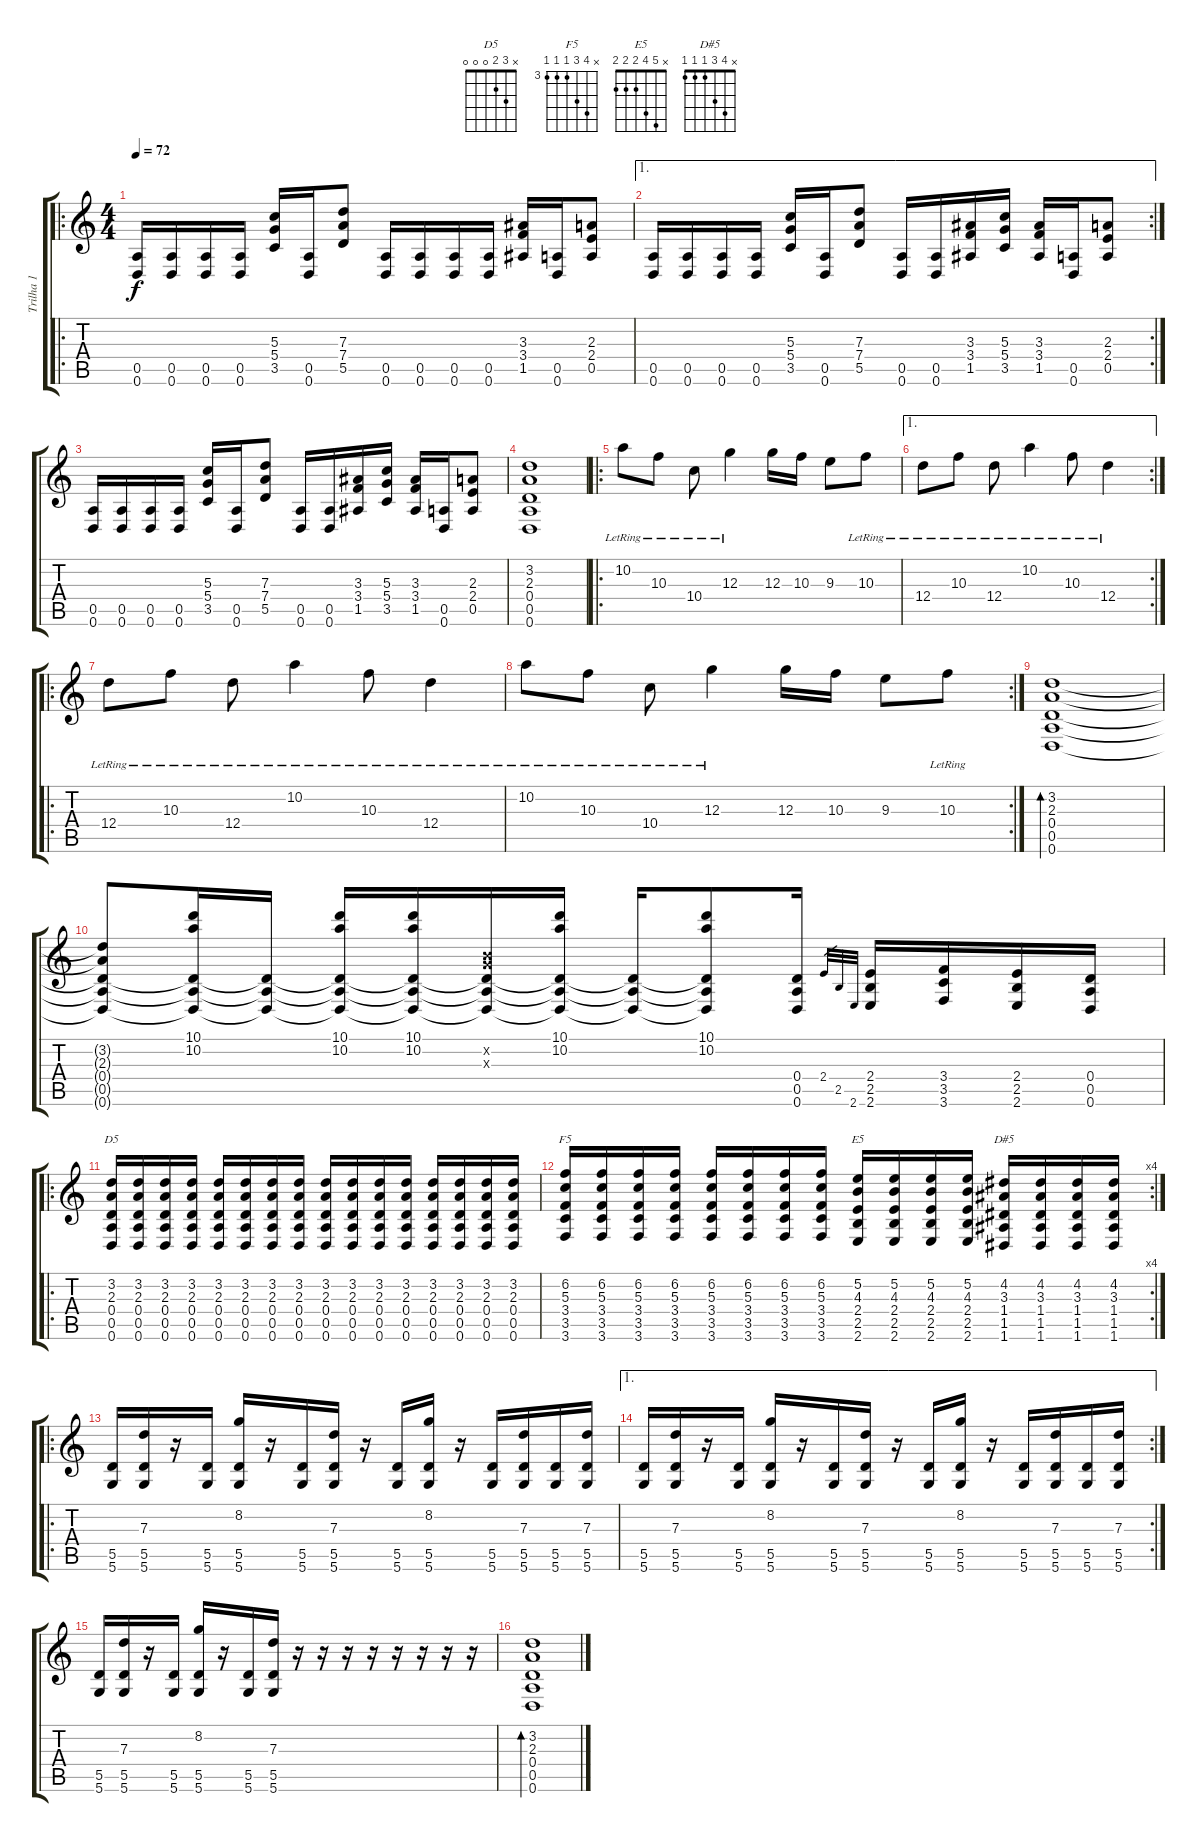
\track ("Trilha 1" "Trilha 1") {instrument distortionguitar}
\staff {score tabs}
\tuning (E4 B3 G3 D3 A2 D2) {hide}
\chord ("D5" x 3 2 0 0 0)
\chord ("F5" x 6 5 3 3 3) {firstfret 3}
\chord ("E5" x 5 4 2 2 2)
\chord ("D#5" x 4 3 1 1 1)
\ro
\ts (4 4)
\tempo 72
\clef g2
\ks c
(0.5 0.6).16{dy f} (0.5 0.6).16 (0.5 0.6).16 (0.5 0.6).16 (5.3 5.4 3.5).16 (0.5 0.6).16 (7.3 7.4 5.5).8 (0.5 0.6).16 (0.5 0.6).16 (0.5 0.6).16 (0.5 0.6).16 (3.3 3.4 1.5).16 (0.5 0.6).16 (2.3 2.4 0.5).8 |
\ae 1
\rc 2
(0.5 0.6).16 (0.5 0.6).16 (0.5 0.6).16 (0.5 0.6).16 (5.3 5.4 3.5).16 (0.5 0.6).16 (7.3 7.4 5.5).8 (0.5 0.6).16 (0.5 0.6).16 (3.3 3.4 1.5).16 (5.3 5.4 3.5).16 (3.3 3.4 1.5).16 (0.5 0.6).16 (2.3 2.4 0.5).8 |
(0.5 0.6).16 (0.5 0.6).16 (0.5 0.6).16 (0.5 0.6).16 (5.3 5.4 3.5).16 (0.5 0.6).16 (7.3 7.4 5.5).8 (0.5 0.6).16 (0.5 0.6).16 (3.3 3.4 1.5).16 (5.3 5.4 3.5).16 (3.3 3.4 1.5).16 (0.5 0.6).16 (2.3 2.4 0.5).8 |
(3.2 2.3 0.4 0.5 0.6).1 |
\ro
10.2{lr}.8{instrument electricguitarclean} 10.3{lr}.8 10.4{lr}.8 12.3{lr}.4 12.3.16 10.3.16 9.3.8 10.3{lr}.8 |
\ae 1
\rc 2
12.4{lr}.8 10.3{lr}.8 12.4{lr}.8 10.2{lr}.4 10.3{lr}.8 12.4{lr}.4 |
\ro
12.4{lr}.8{instrument electricguitarclean} 10.3{lr}.8 12.4{lr}.8 10.2{lr}.4 10.3{lr}.8 12.4{lr}.4 |
\rc 2
10.2{lr}.8 10.3{lr}.8 10.4{lr}.8 12.3{lr}.4 12.3.16 10.3.16 9.3.8 10.3{lr}.8 |
(3.2 2.3 0.4 0.5 0.6).1{bd 60 instrument electricguitarclean} |
(3.2{t} 2.3{t} 0.4{t} 0.5{t} 0.6{t}).8 (10.1 10.2 0.4{t} 0.5{t} 0.6{t}).16 (0.4{t} 0.5{t} 0.6{t}).16 (10.1 10.2 0.4{t} 0.5{t} 0.6{t}).16 (10.1 10.2 0.4{t} 0.5{t} 0.6{t}).16 (0.2{x} 0.3{x} 0.4{t} 0.5{t} 0.6{t}).16 (10.1 10.2 0.4{t} 0.5{t} 0.6{t}).16 (0.4{t} 0.5{t} 0.6{t}).16 (10.1 10.2 0.4{t} 0.5{t} 0.6{t}).8 (0.4 0.5 0.6).16{instrument distortionguitar} 2.4.32{gr} 2.5.32{gr} 2.6.32{gr} (2.4 2.5 2.6).16 (3.4 3.5 3.6).16 (2.4 2.5 2.6).16 (0.4 0.5 0.6).16 |
\ro
(3.2 2.3 0.4 0.5 0.6).16{ch "D5"} (3.2 2.3 0.4 0.5 0.6).16 (3.2 2.3 0.4 0.5 0.6).16 (3.2 2.3 0.4 0.5 0.6).16 (3.2 2.3 0.4 0.5 0.6).16 (3.2 2.3 0.4 0.5 0.6).16 (3.2 2.3 0.4 0.5 0.6).16 (3.2 2.3 0.4 0.5 0.6).16 (3.2 2.3 0.4 0.5 0.6).16 (3.2 2.3 0.4 0.5 0.6).16 (3.2 2.3 0.4 0.5 0.6).16 (3.2 2.3 0.4 0.5 0.6).16 (3.2 2.3 0.4 0.5 0.6).16 (3.2 2.3 0.4 0.5 0.6).16 (3.2 2.3 0.4 0.5 0.6).16 (3.2 2.3 0.4 0.5 0.6).16 |
\rc 4
(6.2 5.3 3.4 3.5 3.6).16{ch "F5"} (6.2 5.3 3.4 3.5 3.6).16 (6.2 5.3 3.4 3.5 3.6).16 (6.2 5.3 3.4 3.5 3.6).16 (6.2 5.3 3.4 3.5 3.6).16 (6.2 5.3 3.4 3.5 3.6).16 (6.2 5.3 3.4 3.5 3.6).16 (6.2 5.3 3.4 3.5 3.6).16 (5.2 4.3 2.4 2.5 2.6).16{ch "E5"} (5.2 4.3 2.4 2.5 2.6).16 (5.2 4.3 2.4 2.5 2.6).16 (5.2 4.3 2.4 2.5 2.6).16 (4.2 3.3 1.4 1.5 1.6).16{ch "D#5"} (4.2 3.3 1.4 1.5 1.6).16 (4.2 3.3 1.4 1.5 1.6).16 (4.2 3.3 1.4 1.5 1.6).16 |
\ro
(5.5 5.6).16 (7.3 5.5 5.6).16 r.16 (5.5 5.6).16 (8.2 5.5 5.6).16 r.16 (5.5 5.6).16 (7.3 5.5 5.6).16 r.16 (5.5 5.6).16 (8.2 5.5 5.6).16 r.16 (5.5 5.6).16 (7.3 5.5 5.6).16 (5.5 5.6).16 (7.3 5.5 5.6).16 |
\ae 1
\rc 2
(5.5 5.6).16 (7.3 5.5 5.6).16 r.16 (5.5 5.6).16 (8.2 5.5 5.6).16 r.16 (5.5 5.6).16 (7.3 5.5 5.6).16 r.16 (5.5 5.6).16 (8.2 5.5 5.6).16 r.16 (5.5 5.6).16 (7.3 5.5 5.6).16 (5.5 5.6).16 (7.3 5.5 5.6).16 |
(5.5 5.6).16 (7.3 5.5 5.6).16 r.16 (5.5 5.6).16 (8.2 5.5 5.6).16 r.16 (5.5 5.6).16 (7.3 5.5 5.6).16 r.16 r.16 r.16 r.16 r.16 r.16 r.16 r.16 |
(3.2 2.3 0.4 0.5 0.6).1{bd 120 instrument electricguitarmuted}
